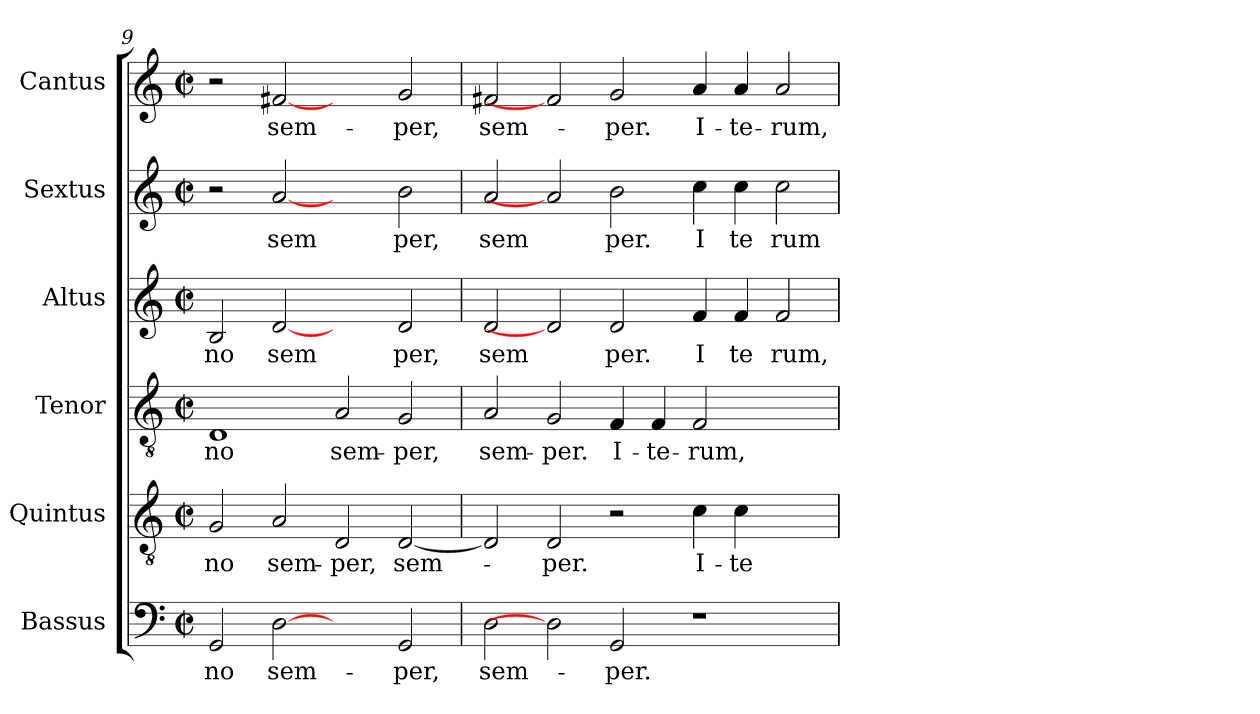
**kern	**text	**kern	**text	**kern	**text	**kern	**text	**kern	**text	**kern	**text
*part6	*part6	*part5	*part5	*part4	*part4	*part3	*part3	*part2	*part2	*part1	*part1
*staff6	*staff6	*staff5	*staff5	*staff4	*staff4	*staff3	*staff3	*staff2	*staff2	*staff1	*staff1
*I"Bassus	*	*I"Quintus	*	*I"Tenor	*	*I"Altus	*	*I"Sextus	*	*I"Cantus	*
*clefF4	*	*clefGv2	*	*clefGv2	*	*clefG2	*	*clefG2	*	*clefG2	*
*M2/2	*	*M2/2	*	*M2/2	*	*M2/2	*	*M2/2	*	*M2/2	*
*met(c|)	*	*met(c|)	*	*met(c|)	*	*met(c|)	*	*met(c|)	*	*met(c|)	*
=9	=9	=9	=9	=9	=9	=9	=9	=9	=9	=9	=9
!	!LO:LY:b:cj	!	!LO:LY:b:cj	!	!LO:LY:b:cj	!	!LO:LY:b:cj	!	!	!	!
2GG/	-no	2G/	-no	1D	-no	2B/	no	2r	.	2r	.
!	!LO:LY:b:cj	!	!LO:LY:b:cj	!	!	!	!LO:LY:b:cj	!	!LO:LY:b:cj	!	!LO:LY:b:cj
[2D	sem-	2A/	sem-	.	.	[2d	sem	[2a	sem	[2f#X	sem-
!	!	!	!LO:LY:b:cj	!	!LO:LY:b:cj	!	!	!	!	!	!
2ryy	.	2D/	-per,	2A/	sem-	2ryy	.	2ryy	.	2ryy	.
!	!LO:LY:b:cj	!	!LO:LY:b	!	!LO:LY:b:cj	!	!LO:LY:b:cj	!	!LO:LY:b:cj	!	!LO:LY:b:cj
2GG/	-per,	[<2D/	sem-	2G/	-per,	2d/	per,	2b\	per,	2g/	-per,
=10	=10	=10	=10	=10	=10	=10	=10	=10	=10	=10	=10
!	!LO:LY:b:cj	!	!	!	!LO:LY:b:cj	!	!LO:LY:b:cj	!	!LO:LY:b:cj	!	!LO:LY:b:cj
2D\	sem-	2D/]	.	2A/	sem-	2d/	sem	2a/	sem	2f#X/	sem-
!	!	!	!LO:LY:b:cj	!	!LO:LY:b:cj	!	!	!	!	!	!
2D]	.	2D/	-per.	2G/	-per.	2d]	.	2a]	.	2f#]	.
!	!LO:LY:b:cj	!	!	!	!LO:LY:b:cj	!	!LO:LY:b:cj	!	!LO:LY:b:cj	!	!LO:LY:b:cj
2GG/	-per.	2r	.	4F/	I-	2d/	per.	2b\	per.	2g/	-per.
!	!	!	!	!	!LO:LY:b:cj	!	!	!	!	!	!
.	.	.	.	4F/	-te-	.	.	.	.	.	.
!	!	!	!LO:LY:b:cj	!	!LO:LY:b:cj	!	!LO:LY:b:cj	!	!LO:LY:b:cj	!	!LO:LY:b:cj
1r	.	4c\	I-	2F/	-rum,	4f/	I	4cc\	I	4a/	I-
!	!	!	!LO:LY:b:cj	!	!	!	!LO:LY:b:cj	!	!LO:LY:b:cj	!	!LO:LY:b:cj
.	.	4c\	-te-	.	.	4f/	te	4cc\	te	4a/	-te-
!	!	!	!	!	!	!	!LO:LY:b:cj	!	!LO:LY:b:cj	!	!LO:LY:b:cj
.	.	2ryy	.	2ryy	.	2f/	rum,	2cc\	rum	2a/	-rum,
=	=	=	=	=	=	=	=	=	=	=	=
*-	*-	*-	*-	*-	*-	*-	*-	*-	*-	*-	*-
